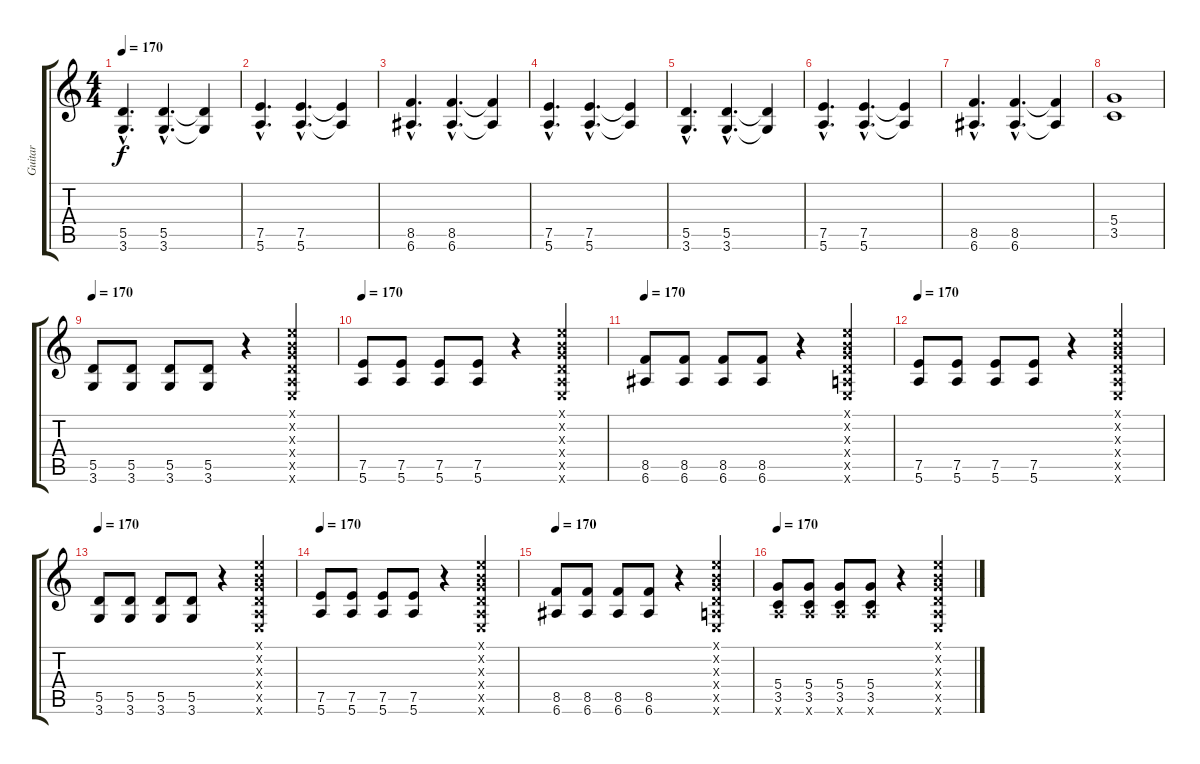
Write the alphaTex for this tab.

\track ("Guitar" "Guitar") {instrument distortionguitar}
\staff {score tabs}
\tuning (E4 B3 G3 D3 A2 E2) {hide}
\ts (4 4)
\tempo 170
\clef g2
\ks c
(5.5{hac} 3.6{hac}).4{d dy f} (5.5{hac} 3.6{hac}).4{d} (5.5{t} 3.6{t}).4 |
(7.5{hac} 5.6{hac}).4{d} (7.5{hac} 5.6{hac}).4{d} (7.5{t} 5.6{t}).4 |
(8.5{hac} 6.6{hac}).4{d} (8.5{hac} 6.6{hac}).4{d} (8.5{t} 6.6{t}).4 |
(7.5{hac} 5.6{hac}).4{d} (7.5{hac} 5.6{hac}).4{d} (7.5{t} 5.6{t}).4 |
(5.5{hac} 3.6{hac}).4{d} (5.5{hac} 3.6{hac}).4{d} (5.5{t} 3.6{t}).4 |
(7.5{hac} 5.6{hac}).4{d} (7.5{hac} 5.6{hac}).4{d} (7.5{t} 5.6{t}).4 |
(8.5{hac} 6.6{hac}).4{d} (8.5{hac} 6.6{hac}).4{d} (8.5{t} 6.6{t}).4 |
(5.4 3.5).1 |
\tempo 170
(5.5 3.6).8 (5.5 3.6).8 (5.5 3.6).8 (5.5 3.6).8 r.4 (0.1{x} 0.2{x} 0.3{x} 0.4{x} 0.5{x} 0.6{x}).4 |
\tempo 170
(7.5 5.6).8 (7.5 5.6).8 (7.5 5.6).8 (7.5 5.6).8 r.4 (0.1{x} 0.2{x} 0.3{x} 0.4{x} 0.5{x} 0.6{x}).4 |
\tempo 170
(8.5 6.6).8 (8.5 6.6).8 (8.5 6.6).8 (8.5 6.6).8 r.4 (0.1{x} 0.2{x} 0.3{x} 0.4{x} 0.5{x} 0.6{x}).4 |
\tempo 170
(7.5 5.6).8 (7.5 5.6).8 (7.5 5.6).8 (7.5 5.6).8 r.4 (0.1{x} 0.2{x} 0.3{x} 0.4{x} 0.5{x} 0.6{x}).4 |
\tempo 170
(5.5 3.6).8 (5.5 3.6).8 (5.5 3.6).8 (5.5 3.6).8 r.4 (0.1{x} 0.2{x} 0.3{x} 0.4{x} 0.5{x} 0.6{x}).4 |
\tempo 170
(7.5 5.6).8 (7.5 5.6).8 (7.5 5.6).8 (7.5 5.6).8 r.4 (0.1{x} 0.2{x} 0.3{x} 0.4{x} 0.5{x} 0.6{x}).4 |
\tempo 170
(8.5 6.6).8 (8.5 6.6).8 (8.5 6.6).8 (8.5 6.6).8 r.4 (0.1{x} 0.2{x} 0.3{x} 0.4{x} 0.5{x} 0.6{x}).4 |
\tempo 170
(5.4 3.5 5.6{x}).8 (5.4 3.5 5.6{x}).8 (5.4 3.5 5.6{x}).8 (5.4 3.5 5.6{x}).8 r.4 (0.1{x} 0.2{x} 0.3{x} 0.4{x} 0.5{x} 0.6{x}).4
